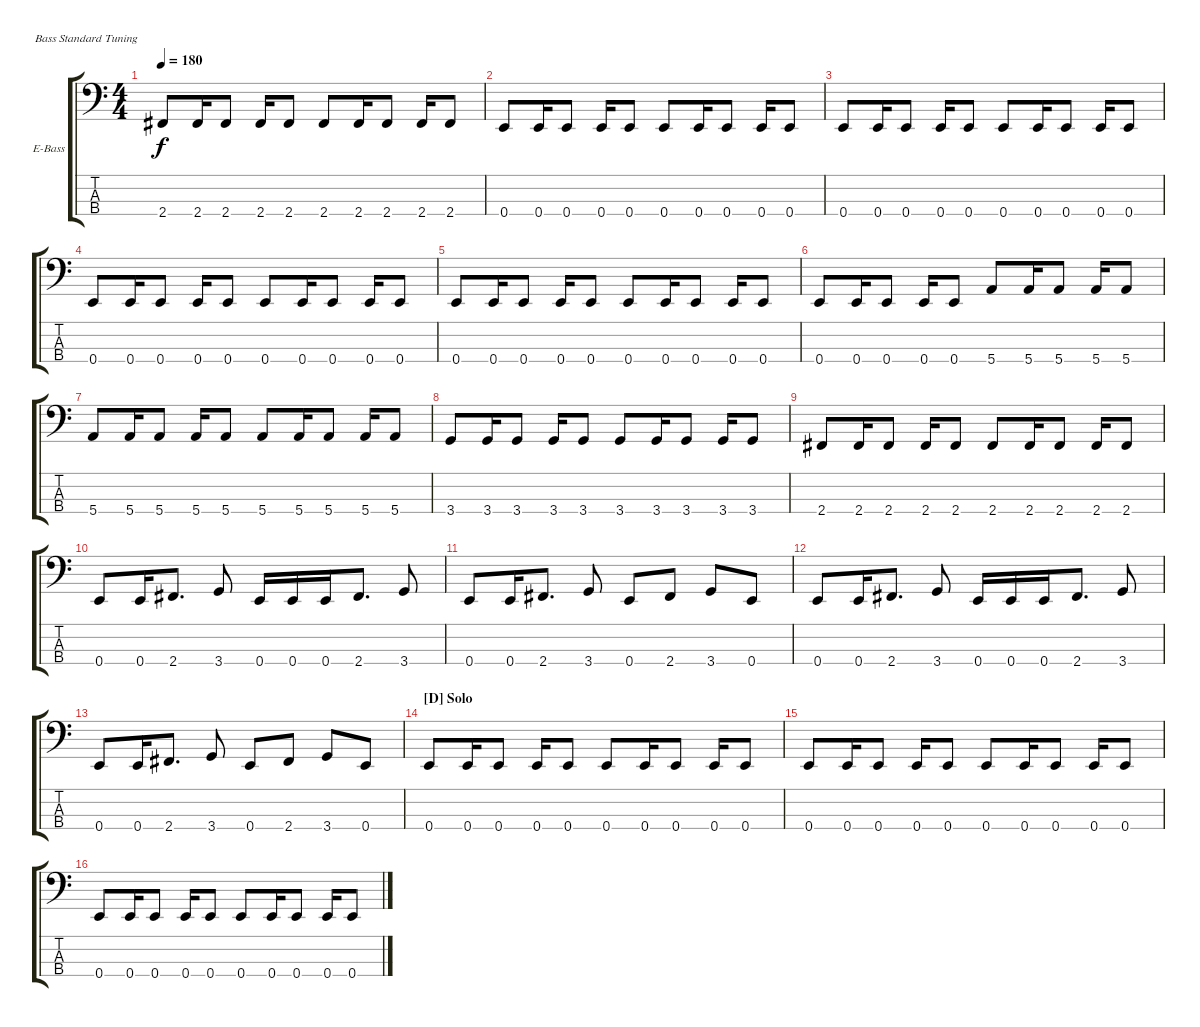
\bracketExtendMode groupsimilarinstruments
\firstSystemTrackNameOrientation horizontal
\otherSystemsTrackNameOrientation horizontal
\track ("Bass" "E-Bass") {instrument electricbassfinger}
\staff {score tabs}
\tuning (G2 D2 A1 E1)
\ts (4 4)
\tempo 180
\clef f4
\ks c
2.4.8{dy f} 2.4.16 2.4.8 2.4.16 2.4.8 2.4.8 2.4.16 2.4.8 2.4.16 2.4.8 |
0.4.8 0.4.16 0.4.8 0.4.16 0.4.8 0.4.8 0.4.16 0.4.8 0.4.16 0.4.8 |
0.4.8 0.4.16 0.4.8 0.4.16 0.4.8 0.4.8 0.4.16 0.4.8 0.4.16 0.4.8 |
0.4.8 0.4.16 0.4.8 0.4.16 0.4.8 0.4.8 0.4.16 0.4.8 0.4.16 0.4.8 |
0.4.8 0.4.16 0.4.8 0.4.16 0.4.8 0.4.8 0.4.16 0.4.8 0.4.16 0.4.8 |
0.4.8 0.4.16 0.4.8 0.4.16 0.4.8 5.4.8 5.4.16 5.4.8 5.4.16 5.4.8 |
5.4.8 5.4.16 5.4.8 5.4.16 5.4.8 5.4.8 5.4.16 5.4.8 5.4.16 5.4.8 |
3.4.8 3.4.16 3.4.8 3.4.16 3.4.8 3.4.8 3.4.16 3.4.8 3.4.16 3.4.8 |
2.4.8 2.4.16 2.4.8 2.4.16 2.4.8 2.4.8 2.4.16 2.4.8 2.4.16 2.4.8 |
0.4.8 0.4.16 2.4.8{d} 3.4.8 0.4.16 0.4.16 0.4.16 2.4.8{d} 3.4.8 |
0.4.8 0.4.16 2.4.8{d} 3.4.8 0.4.8 2.4.8 3.4.8 0.4.8 |
0.4.8 0.4.16 2.4.8{d} 3.4.8 0.4.16 0.4.16 0.4.16 2.4.8{d} 3.4.8 |
0.4.8 0.4.16 2.4.8{d} 3.4.8 0.4.8 2.4.8 3.4.8 0.4.8 |
\section ("D" "Solo")
0.4.8 0.4.16 0.4.8 0.4.16 0.4.8 0.4.8 0.4.16 0.4.8 0.4.16 0.4.8 |
0.4.8 0.4.16 0.4.8 0.4.16 0.4.8 0.4.8 0.4.16 0.4.8 0.4.16 0.4.8 |
0.4.8 0.4.16 0.4.8 0.4.16 0.4.8 0.4.8 0.4.16 0.4.8 0.4.16 0.4.8
